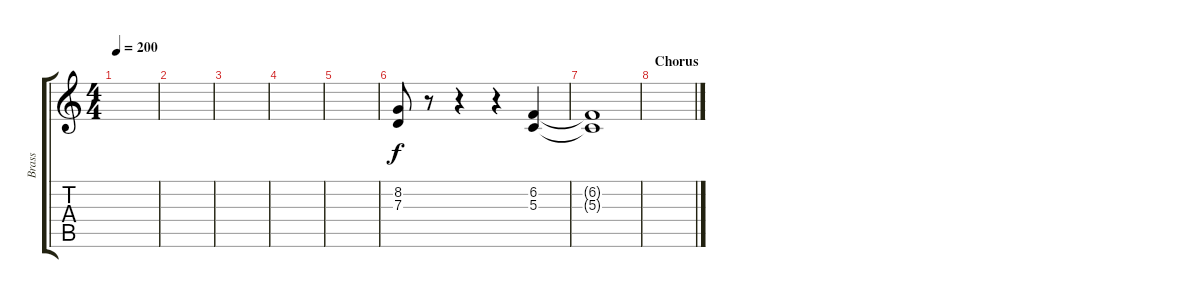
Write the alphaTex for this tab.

\track ("Brass" "Brass") {instrument trumpet}
\staff {score tabs}
\tuning (E4 B3 G3 D3 A2 E2) {hide}
\ts (4 4)
\tempo 200
\clef g2
\ks c
|
|
|
|
|
(8.2 7.3).8 r.8 r.4 r.4 (6.2 5.3).4 |
(6.2{t} 5.3{t}).1 |
\section ("" "Chorus")
